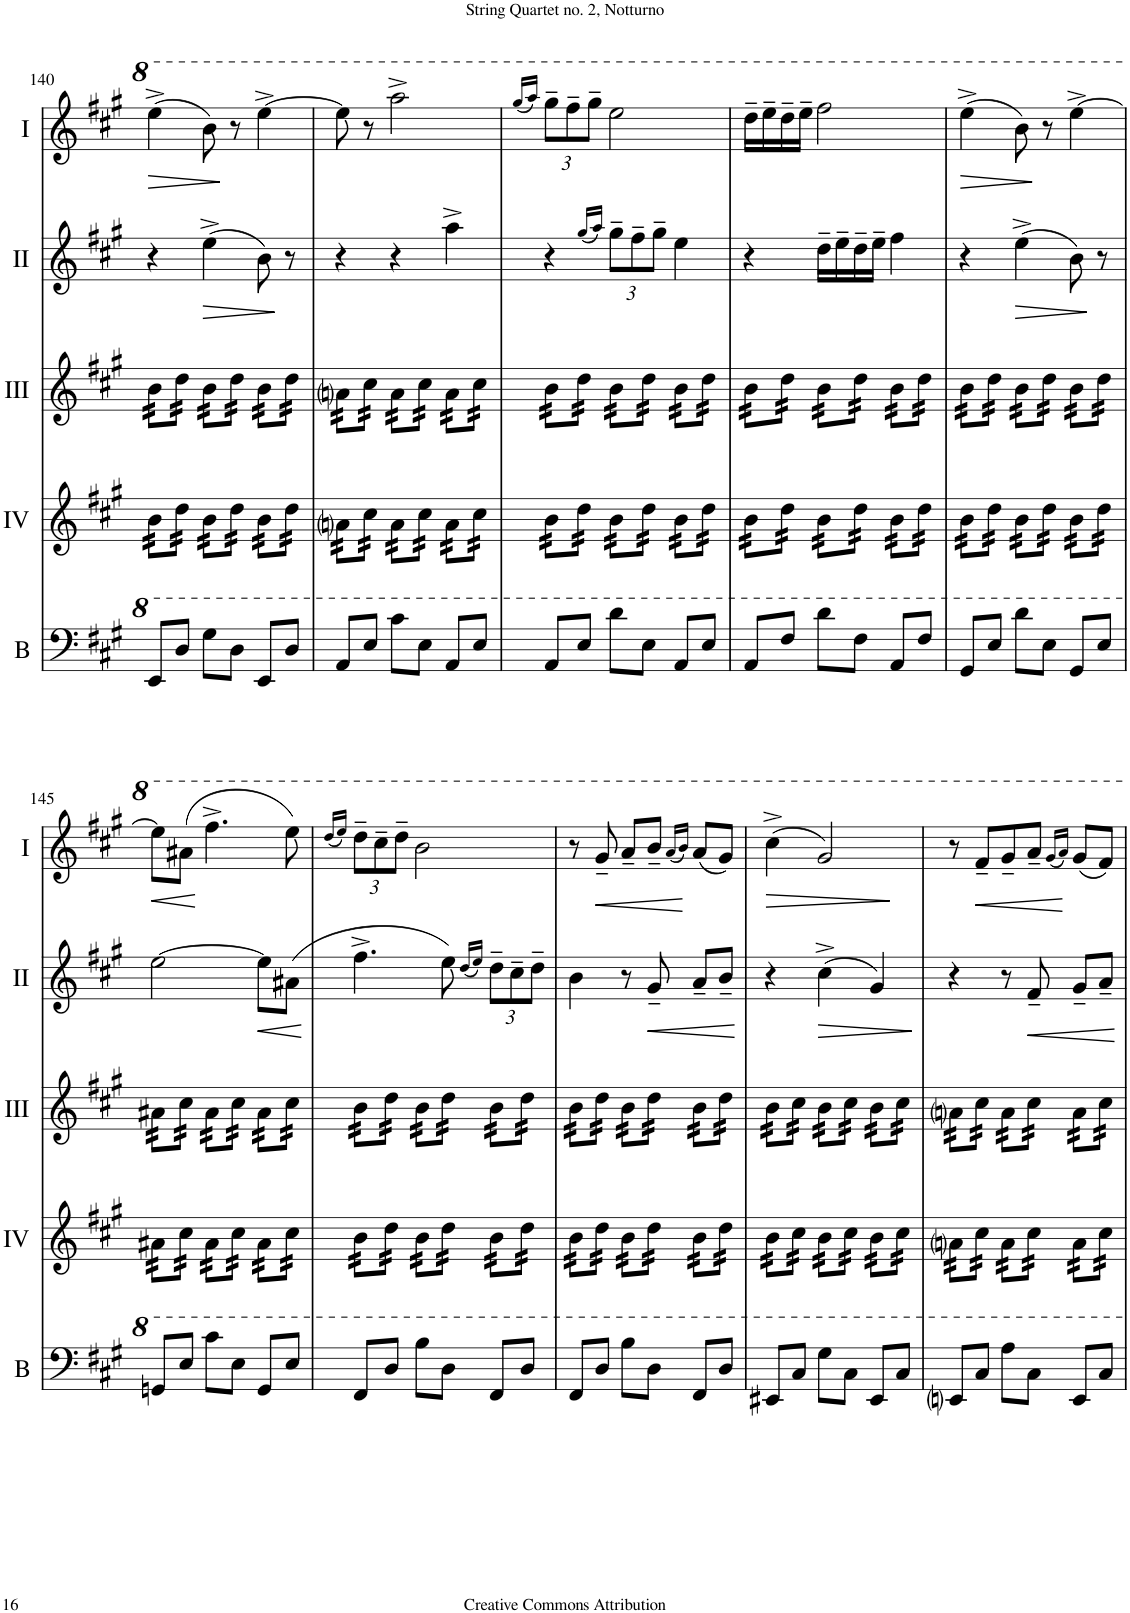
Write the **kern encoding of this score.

**kern	**kern	**kern	**kern	**dynam	**kern	**dynam
*part5	*part4	*part3	*part2	*part2	*part1	*part1
*staff5	*staff4	*staff3	*staff2	*staff2	*staff1	*staff1
*I"Bass	*I"Acc. 4	*I"Acc. 3	*I"Acc. 2	*	*I"Acc. 1	*
*I'B	*	*	*	*	*	*
!!LO:PB:g=z
*clefF4	*clefG2	*clefG2	*clefG2	*	*clefG2	*
*Trd7c12	*Trd7c12	*Trd7c12	*	*	*	*
*k[f#c#g#]	*k[f#c#g#]	*k[f#c#g#]	*k[f#c#g#]	*	*k[f#c#g#]	*
*M3/4	*M3/4	*M3/4	*M3/4	*	*M3/4	*
=140	=140	=140	=140	=140	=140	=140
!	!	!	!	!	!	!LO:HP:b
*	*tremolo	*	*	*	*	*
*	*	*tremolo	*	*	*	*
8E/L	32b\LLL	32b\LLL	4r	.	(4eee^\	>
.	32b\	32b\	.	.	.	.
.	32b\	32b\	.	.	.	.
.	32b\	32b\	.	.	.	.
8d/J	32dd\	32dd\	.	.	.	.
.	32dd\	32dd\	.	.	.	.
.	32dd\	32dd\	.	.	.	.
.	32dd\JJJ	32dd\JJJ	.	.	.	.
!	!	!	!	!LO:HP:b	!	!
8g#\L	32b\LLL	32b\LLL	(4ee^\	>	8bb\)	.
.	32b\	32b\	.	.	.	.
.	32b\	32b\	.	.	.	.
.	32b\	32b\	.	.	.	.
8d\J	32dd\	32dd\	.	.	8r	]
.	32dd\	32dd\	.	.	.	.
.	32dd\	32dd\	.	.	.	.
.	32dd\JJJ	32dd\JJJ	.	.	.	.
8E/L	32b\LLL	32b\LLL	8b\)	.	[4eee^\	.
.	32b\	32b\	.	.	.	.
.	32b\	32b\	.	.	.	.
.	32b\	32b\	.	.	.	.
8d/J	32dd\	32dd\	8r	]	.	.
.	32dd\	32dd\	.	.	.	.
.	32dd\	32dd\	.	.	.	.
.	32dd\JJJ	32dd\JJJ	.	.	.	.
=141	=141	=141	=141	=141	=141	=141
8A/L	32ani\LLL	32ani\LLL	4r	.	8eee\]	.
.	32ani\	32ani\	.	.	.	.
.	32ani\	32ani\	.	.	.	.
.	32ani\	32ani\	.	.	.	.
8e/J	32cc#\	32cc#\	.	.	8r	.
.	32cc#\	32cc#\	.	.	.	.
.	32cc#\	32cc#\	.	.	.	.
.	32cc#\JJJ	32cc#\JJJ	.	.	.	.
8cc#\L	32a\LLL	32a\LLL	4r	.	2aaa^\	.
.	32a\	32a\	.	.	.	.
.	32a\	32a\	.	.	.	.
.	32a\	32a\	.	.	.	.
8e\J	32cc#\	32cc#\	.	.	.	.
.	32cc#\	32cc#\	.	.	.	.
.	32cc#\	32cc#\	.	.	.	.
.	32cc#\JJJ	32cc#\JJJ	.	.	.	.
8A/L	32a\LLL	32a\LLL	4aa^\	.	.	.
.	32a\	32a\	.	.	.	.
.	32a\	32a\	.	.	.	.
.	32a\	32a\	.	.	.	.
8e/J	32cc#\	32cc#\	.	.	.	.
.	32cc#\	32cc#\	.	.	.	.
.	32cc#\	32cc#\	.	.	.	.
.	32cc#\JJJ	32cc#\JJJ	.	.	.	.
=142	=142	=142	=142	=142	=142	=142
.	.	.	.	.	(16qggg#/LL	.
.	.	.	.	.	16qaaa/JJ)	.
*	*	*	*	*	*Xbrackettup	*
8A/L	32b\LLL	32b\LLL	4r	.	12ggg#~\L	.
.	32b\	32b\	.	.	.	.
.	32b\	32b\	.	.	.	.
.	.	.	.	.	12fff#~\	.
.	32b\	32b\	.	.	.	.
8e/J	32dd\	32dd\	.	.	.	.
.	32dd\	32dd\	.	.	.	.
.	.	.	.	.	12ggg#~\J	.
.	32dd\	32dd\	.	.	.	.
.	32dd\JJJ	32dd\JJJ	.	.	.	.
.	.	.	(16qgg#/LL	.	.	.
.	.	.	16qaa/JJ)	.	.	.
*	*	*	*Xbrackettup	*	*	*
8dd\L	32b\LLL	32b\LLL	12gg#~\L	.	2eee\	.
.	32b\	32b\	.	.	.	.
.	32b\	32b\	.	.	.	.
.	.	.	12ff#~\	.	.	.
.	32b\	32b\	.	.	.	.
8e\J	32dd\	32dd\	.	.	.	.
.	32dd\	32dd\	.	.	.	.
.	.	.	12gg#~\J	.	.	.
.	32dd\	32dd\	.	.	.	.
.	32dd\JJJ	32dd\JJJ	.	.	.	.
8A/L	32b\LLL	32b\LLL	4ee\	.	.	.
.	32b\	32b\	.	.	.	.
.	32b\	32b\	.	.	.	.
.	32b\	32b\	.	.	.	.
8e/J	32dd\	32dd\	.	.	.	.
.	32dd\	32dd\	.	.	.	.
.	32dd\	32dd\	.	.	.	.
.	32dd\JJJ	32dd\JJJ	.	.	.	.
=143	=143	=143	=143	=143	=143	=143
8A/L	32b\LLL	32b\LLL	4r	.	16ddd~\LL	.
.	32b\	32b\	.	.	.	.
.	32b\	32b\	.	.	16eee~\	.
.	32b\	32b\	.	.	.	.
8f#/J	32dd\	32dd\	.	.	16ddd~\	.
.	32dd\	32dd\	.	.	.	.
.	32dd\	32dd\	.	.	16eee~\JJ	.
.	32dd\JJJ	32dd\JJJ	.	.	.	.
8dd\L	32b\LLL	32b\LLL	16dd~\LL	.	2fff#\	.
.	32b\	32b\	.	.	.	.
.	32b\	32b\	16ee~\	.	.	.
.	32b\	32b\	.	.	.	.
8f#\J	32dd\	32dd\	16dd~\	.	.	.
.	32dd\	32dd\	.	.	.	.
.	32dd\	32dd\	16ee~\JJ	.	.	.
.	32dd\JJJ	32dd\JJJ	.	.	.	.
8A/L	32b\LLL	32b\LLL	4ff#\	.	.	.
.	32b\	32b\	.	.	.	.
.	32b\	32b\	.	.	.	.
.	32b\	32b\	.	.	.	.
8f#/J	32dd\	32dd\	.	.	.	.
.	32dd\	32dd\	.	.	.	.
.	32dd\	32dd\	.	.	.	.
.	32dd\JJJ	32dd\JJJ	.	.	.	.
=144	=144	=144	=144	=144	=144	=144
!	!	!	!	!	!	!LO:HP:b
8G#/L	32b\LLL	32b\LLL	4r	.	(4eee^\	>
.	32b\	32b\	.	.	.	.
.	32b\	32b\	.	.	.	.
.	32b\	32b\	.	.	.	.
8e/J	32dd\	32dd\	.	.	.	.
.	32dd\	32dd\	.	.	.	.
.	32dd\	32dd\	.	.	.	.
.	32dd\JJJ	32dd\JJJ	.	.	.	.
!	!	!	!	!LO:HP:b	!	!
8dd\L	32b\LLL	32b\LLL	(4ee^\	>	8bb\)	.
.	32b\	32b\	.	.	.	.
.	32b\	32b\	.	.	.	.
.	32b\	32b\	.	.	.	.
8e\J	32dd\	32dd\	.	.	8r	]
.	32dd\	32dd\	.	.	.	.
.	32dd\	32dd\	.	.	.	.
.	32dd\JJJ	32dd\JJJ	.	.	.	.
8G#/L	32b\LLL	32b\LLL	8b\)	.	[4eee^\	.
.	32b\	32b\	.	.	.	.
.	32b\	32b\	.	.	.	.
.	32b\	32b\	.	.	.	.
8e/J	32dd\	32dd\	8r	]	.	.
.	32dd\	32dd\	.	.	.	.
.	32dd\	32dd\	.	.	.	.
.	32dd\JJJ	32dd\JJJ	.	.	.	.
!!LO:LB:g=z
=145	=145	=145	=145	=145	=145	=145
!	!	!	!	!	!	!LO:HP:b
8Gn/L	32a#X\LLL	32a#X\LLL	[2ee\	.	8eee\L]	<
.	32a#X\	32a#X\	.	.	.	.
.	32a#X\	32a#X\	.	.	.	.
.	32a#X\	32a#X\	.	.	.	.
8e/J	32cc#\	32cc#\	.	.	(8aa#X\J	.
.	32cc#\	32cc#\	.	.	.	.
.	32cc#\	32cc#\	.	.	.	.
.	32cc#\JJJ	32cc#\JJJ	.	.	.	.
8cc#\L	32a#\LLL	32a#\LLL	.	.	4.fff#^\	[
.	32a#\	32a#\	.	.	.	.
.	32a#\	32a#\	.	.	.	.
.	32a#\	32a#\	.	.	.	.
8e\J	32cc#\	32cc#\	.	.	.	.
.	32cc#\	32cc#\	.	.	.	.
.	32cc#\	32cc#\	.	.	.	.
.	32cc#\JJJ	32cc#\JJJ	.	.	.	.
!	!	!	!	!LO:HP:b	!	!
8G/L	32a#\LLL	32a#\LLL	8ee\L]	<	.	.
.	32a#\	32a#\	.	.	.	.
.	32a#\	32a#\	.	.	.	.
.	32a#\	32a#\	.	.	.	.
8e/J	32cc#\	32cc#\	(8a#X\J	.	8eee\)	.
.	32cc#\	32cc#\	.	.	.	.
.	32cc#\	32cc#\	.	.	.	.
.	32cc#\JJJ	32cc#\JJJ	.	.	.	.
.	.	.	.	[	.	.
=146	=146	=146	=146	=146	=146	=146
.	.	.	.	.	(16qddd/LL	.
.	.	.	.	.	16qeee/JJ)	.
8F#/L	32b\LLL	32b\LLL	4.ff#^\	.	12ddd~\L	.
.	32b\	32b\	.	.	.	.
.	32b\	32b\	.	.	.	.
.	.	.	.	.	12ccc#~\	.
.	32b\	32b\	.	.	.	.
8d/J	32dd\	32dd\	.	.	.	.
.	32dd\	32dd\	.	.	.	.
.	.	.	.	.	12ddd~\J	.
.	32dd\	32dd\	.	.	.	.
.	32dd\JJJ	32dd\JJJ	.	.	.	.
8b\L	32b\LLL	32b\LLL	.	.	2bb\	.
.	32b\	32b\	.	.	.	.
.	32b\	32b\	.	.	.	.
.	32b\	32b\	.	.	.	.
8d\J	32dd\	32dd\	8ee\)	.	.	.
.	32dd\	32dd\	.	.	.	.
.	32dd\	32dd\	.	.	.	.
.	32dd\JJJ	32dd\JJJ	.	.	.	.
.	.	.	(16qdd/LL	.	.	.
.	.	.	16qee/JJ)	.	.	.
8F#/L	32b\LLL	32b\LLL	12dd~\L	.	.	.
.	32b\	32b\	.	.	.	.
.	32b\	32b\	.	.	.	.
.	.	.	12cc#~\	.	.	.
.	32b\	32b\	.	.	.	.
8d/J	32dd\	32dd\	.	.	.	.
.	32dd\	32dd\	.	.	.	.
.	.	.	12dd~\J	.	.	.
.	32dd\	32dd\	.	.	.	.
.	32dd\JJJ	32dd\JJJ	.	.	.	.
=147	=147	=147	=147	=147	=147	=147
8F#/L	32b\LLL	32b\LLL	4b\	.	8r	.
.	32b\	32b\	.	.	.	.
.	32b\	32b\	.	.	.	.
.	32b\	32b\	.	.	.	.
!	!	!	!	!	!	!LO:HP:b
8d/J	32dd\	32dd\	.	.	8gg#~/	<
.	32dd\	32dd\	.	.	.	.
.	32dd\	32dd\	.	.	.	.
.	32dd\JJJ	32dd\JJJ	.	.	.	.
8b\L	32b\LLL	32b\LLL	8r	.	8aa~/L	.
.	32b\	32b\	.	.	.	.
.	32b\	32b\	.	.	.	.
.	32b\	32b\	.	.	.	.
!	!	!	!	!LO:HP:b	!	!
8d\J	32dd\	32dd\	8g#~/	<	8bb~/J	.
.	32dd\	32dd\	.	.	.	.
.	32dd\	32dd\	.	.	.	.
.	32dd\JJJ	32dd\JJJ	.	.	.	.
.	.	.	.	.	(16qaa/LL	.
.	.	.	.	.	16qbb/JJ)	.
8F#/L	32b\LLL	32b\LLL	8a~/L	.	(8aa/L	[
.	32b\	32b\	.	.	.	.
.	32b\	32b\	.	.	.	.
.	32b\	32b\	.	.	.	.
8d/J	32dd\	32dd\	8b~/J	.	8gg#/J)	.
.	32dd\	32dd\	.	.	.	.
.	32dd\	32dd\	.	.	.	.
.	32dd\JJJ	32dd\JJJ	.	.	.	.
.	.	.	.	[	.	.
=148	=148	=148	=148	=148	=148	=148
!	!	!	!	!	!	!LO:HP:b
8E#X/L	32b\LLL	32b\LLL	4r	.	(4ccc#^\	>
.	32b\	32b\	.	.	.	.
.	32b\	32b\	.	.	.	.
.	32b\	32b\	.	.	.	.
8c#/J	32cc#\	32cc#\	.	.	.	.
.	32cc#\	32cc#\	.	.	.	.
.	32cc#\	32cc#\	.	.	.	.
.	32cc#\JJJ	32cc#\JJJ	.	.	.	.
!	!	!	!	!LO:HP:b	!	!
8g#\L	32b\LLL	32b\LLL	(4cc#^\	>	2gg#/)	.
.	32b\	32b\	.	.	.	.
.	32b\	32b\	.	.	.	.
.	32b\	32b\	.	.	.	.
8c#\J	32cc#\	32cc#\	.	.	.	.
.	32cc#\	32cc#\	.	.	.	.
.	32cc#\	32cc#\	.	.	.	.
.	32cc#\JJJ	32cc#\JJJ	.	.	.	.
8E#/L	32b\LLL	32b\LLL	4g#/)	.	.	.
.	32b\	32b\	.	.	.	.
.	32b\	32b\	.	.	.	.
.	32b\	32b\	.	.	.	.
8c#/J	32cc#\	32cc#\	.	.	.	.
.	32cc#\	32cc#\	.	.	.	.
.	32cc#\	32cc#\	.	.	.	.
.	32cc#\JJJ	32cc#\JJJ	.	.	.	.
.	.	.	.	]	.	]
=149	=149	=149	=149	=149	=149	=149
8Eni/L	32ani\LLL	32ani\LLL	4r	.	8r	.
.	32ani\	32ani\	.	.	.	.
.	32ani\	32ani\	.	.	.	.
.	32ani\	32ani\	.	.	.	.
!	!	!	!	!	!	!LO:HP:b
8c#/J	32cc#\	32cc#\	.	.	8ff#~/L	<
.	32cc#\	32cc#\	.	.	.	.
.	32cc#\	32cc#\	.	.	.	.
.	32cc#\JJJ	32cc#\JJJ	.	.	.	.
8a\L	32a\LLL	32a\LLL	8r	.	8gg#~/	.
.	32a\	32a\	.	.	.	.
.	32a\	32a\	.	.	.	.
.	32a\	32a\	.	.	.	.
!	!	!	!	!LO:HP:b	!	!
8c#\J	32cc#\	32cc#\	8f#~/	<	8aa~/J	.
.	32cc#\	32cc#\	.	.	.	.
.	32cc#\	32cc#\	.	.	.	.
.	32cc#\JJJ	32cc#\JJJ	.	.	.	.
.	.	.	.	.	(16qgg#/LL	.
.	.	.	.	.	16qaa/JJ)	.
8E/L	32a\LLL	32a\LLL	8g#~/L	.	(8gg#/L	[
.	32a\	32a\	.	.	.	.
.	32a\	32a\	.	.	.	.
.	32a\	32a\	.	.	.	.
8c#/J	32cc#\	32cc#\	8a~/J	.	8ff#/J)	.
.	32cc#\	32cc#\	.	.	.	.
.	32cc#\	32cc#\	.	.	.	.
.	32cc#\JJJ	32cc#\JJJ	.	.	.	.
*	*	*Xtremolo	*	*	*	*
*	*Xtremolo	*	*	*	*	*
.	.	.	.	[	.	.
=	=	=	=	=	=	=
*-	*-	*-	*-	*-	*-	*-
